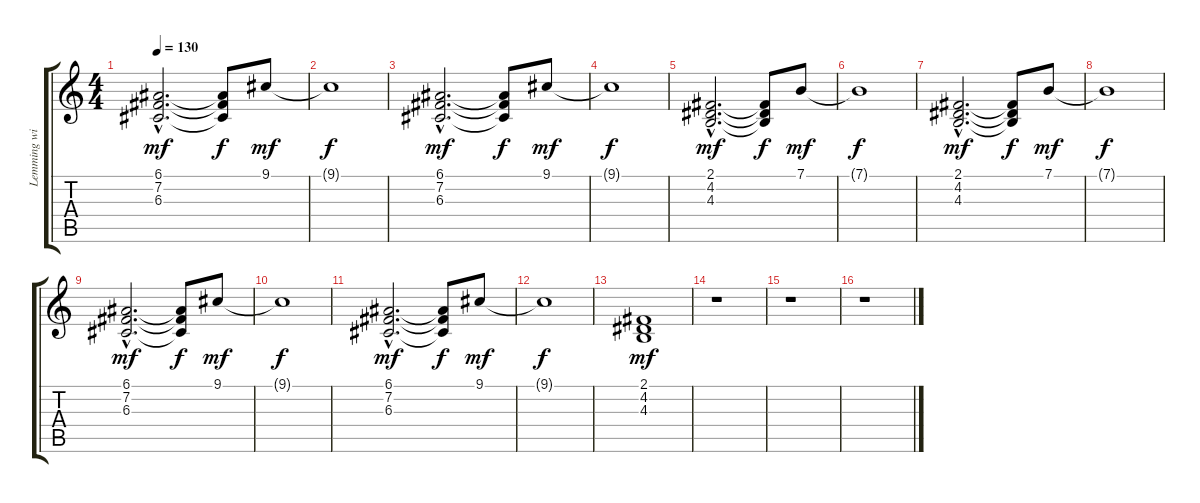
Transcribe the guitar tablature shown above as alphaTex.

\track ("Lemming with Keyboard / Guitar 3" "Lemming wi") {instrument acousticgrandpiano}
\staff {score tabs}
\tuning (E4 B3 G3 D3 A2 E2) {hide}
\ts (4 4)
\tempo 130
\clef g2
\ks c
(6.1{hac} 7.2{hac} 6.3{hac}).2{d dy mf} (6.1{t} 7.2{t} 6.3{t}).8{dy f} 9.1.8{dy mf} |
9.1{t}.1{dy f} |
(6.1{hac} 7.2{hac} 6.3{hac}).2{d dy mf} (6.1{t} 7.2{t} 6.3{t}).8{dy f} 9.1.8{dy mf} |
9.1{t}.1{dy f} |
(2.1{hac} 4.2{hac} 4.3{hac}).2{d dy mf} (2.1{t} 4.2{t} 4.3{t}).8{dy f} 7.1.8{dy mf} |
7.1{t}.1{dy f} |
(2.1{hac} 4.2{hac} 4.3{hac}).2{d dy mf} (2.1{t} 4.2{t} 4.3{t}).8{dy f} 7.1.8{dy mf} |
7.1{t}.1{dy f} |
(6.1{hac} 7.2{hac} 6.3{hac}).2{d dy mf} (6.1{t} 7.2{t} 6.3{t}).8{dy f} 9.1.8{dy mf} |
9.1{t}.1{dy f} |
(6.1{hac} 7.2{hac} 6.3{hac}).2{d dy mf} (6.1{t} 7.2{t} 6.3{t}).8{dy f} 9.1.8{dy mf} |
9.1{t}.1{dy f} |
(2.1 4.2 4.3).1{dy mf} |
r.1 |
r.1 |
r.1
